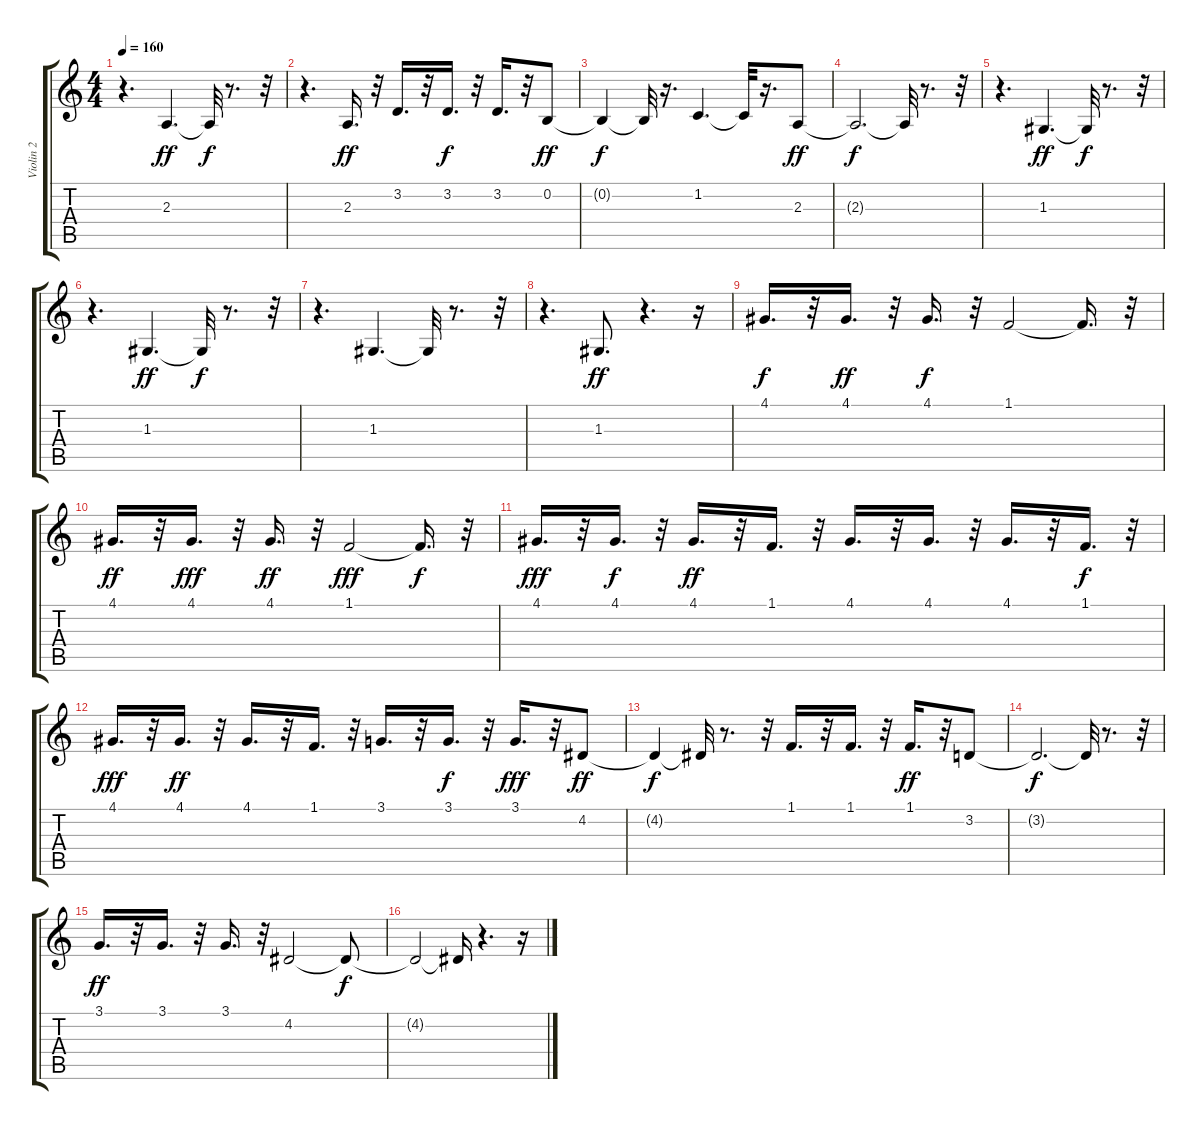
\track ("Violin 2" "Violin 2") {instrument violin}
\staff {score tabs}
\tuning (E4 B3 G3 D3 A2 E2) {hide}
\ts (4 4)
\tempo 160
\clef g2
\ks c
r.4{d dy f} 2.3.4{d dy ff} 2.3{t}.32{dy f} r.8{d} r.32 |
r.4{d} 2.3.16{d dy ff} r.32 3.2.16{d} r.32 3.2.16{d dy f} r.32 3.2.16{d} r.32 0.2.8{dy ff} |
0.2{t}.4{dy f} 0.2{t}.32 r.16{d} 1.2.4{d} 1.2{t}.32 r.16{d} 2.3.8{dy ff} |
2.3{t}.2{d dy f} 2.3{t}.32 r.8{d} r.32 |
r.4{d} 1.3.4{d dy ff} 1.3{t}.32{dy f} r.8{d} r.32 |
r.4{d} 1.3.4{d dy ff} 1.3{t}.32{dy f} r.8{d} r.32 |
r.4{d} 1.3.4{d} 1.3{t}.32 r.8{d} r.32 |
r.4{d} 1.3.8{d dy ff} r.4{d} r.16 |
4.1.16{d dy f} r.32 4.1.16{d dy ff} r.32 4.1.16{d dy f} r.32 1.1.2 1.1{t}.16{d} r.32 |
4.1.16{d dy ff} r.32 4.1.16{d dy fff} r.32 4.1.16{d dy ff} r.32 1.1.2{dy fff} 1.1{t}.16{d dy f} r.32 |
4.1.16{d dy fff} r.32 4.1.16{d dy f} r.32 4.1.16{d dy ff} r.32 1.1.16{d} r.32 4.1.16{d} r.32 4.1.16{d} r.32 4.1.16{d} r.32 1.1.16{d dy f} r.32 |
4.1.16{d dy fff} r.32 4.1.16{d dy ff} r.32 4.1.16{d} r.32 1.1.16{d} r.32 3.1.16{d} r.32 3.1.16{d dy f} r.32 3.1.16{d dy fff} r.32 4.2.8{dy ff} |
4.2{t}.4{dy f} 4.2{t}.32 r.8{d} r.32 1.1.16{d} r.32 1.1.16{d} r.32 1.1.16{d dy ff} r.32 3.2.8 |
3.2{t}.2{d dy f} 3.2{t}.32 r.8{d} r.32 |
3.1.16{d dy ff} r.32 3.1.16{d} r.32 3.1.16{d} r.32 4.2.2 4.2{t}.8{dy f} |
4.2{t}.2 4.2{t}.16 r.4{d} r.16
